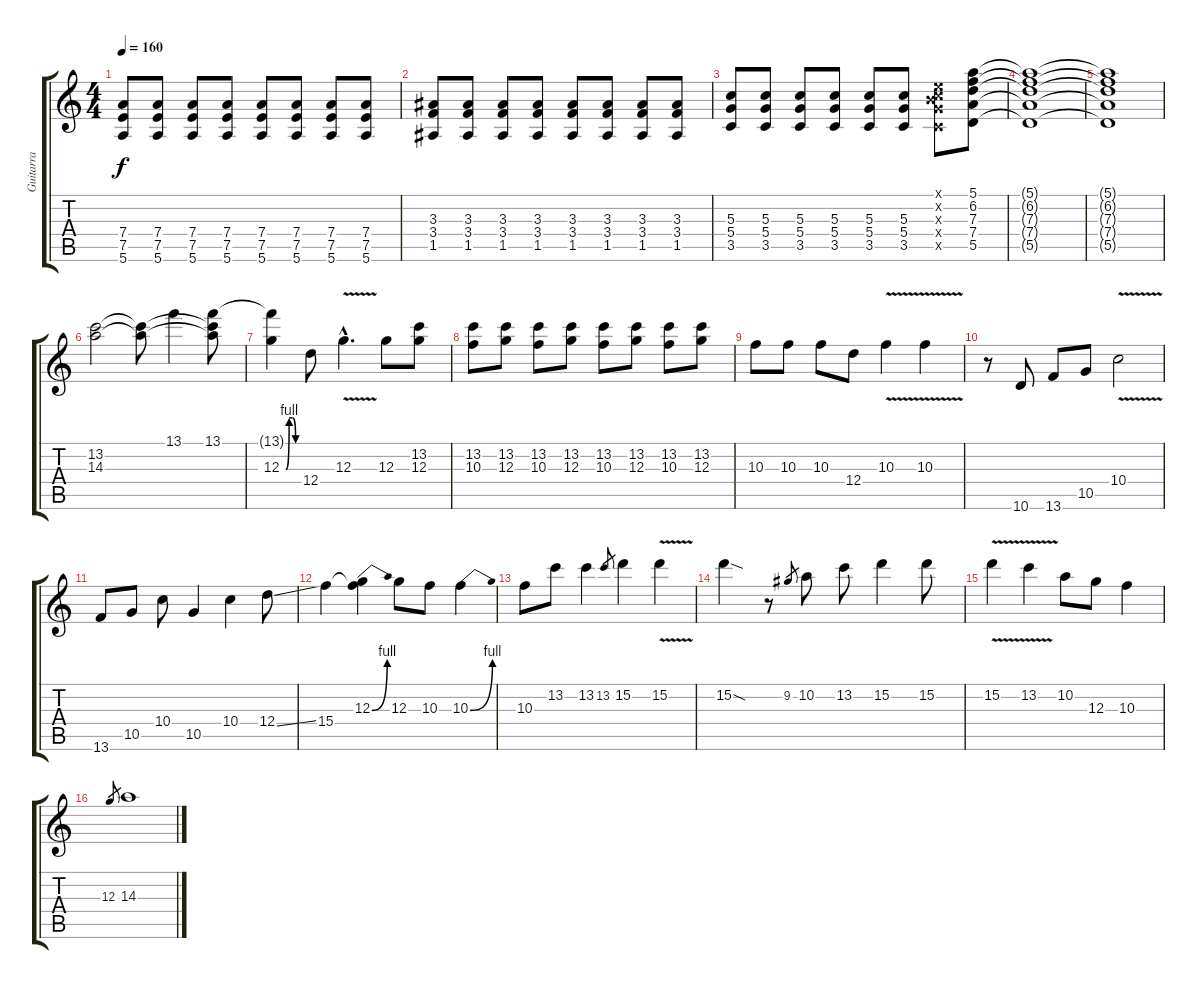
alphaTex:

\track ("Guitarra" "Guitarra") {instrument distortionguitar}
\staff {score tabs}
\tuning (E4 B3 G3 D3 A2 E2) {hide}
\ts (4 4)
\tempo 160
\clef g2
\ks c
(7.4{t} 7.5{t} 5.6{t}).8{dy f} (7.4 7.5 5.6).8 (7.4 7.5 5.6).8 (7.4 7.5 5.6).8 (7.4 7.5 5.6).8 (7.4 7.5 5.6).8 (7.4 7.5 5.6).8 (7.4 7.5 5.6).8 |
(3.3 3.4 1.5).8 (3.3 3.4 1.5).8 (3.3 3.4 1.5).8 (3.3 3.4 1.5).8 (3.3 3.4 1.5).8 (3.3 3.4 1.5).8 (3.3 3.4 1.5).8 (3.3 3.4 1.5).8 |
(5.3 5.4 3.5).8 (5.3 5.4 3.5).8 (5.3 5.4 3.5).8 (5.3 5.4 3.5).8 (5.3 5.4 3.5).8 (5.3 5.4 3.5).8 (0.1{x} 0.2{x} 5.3{x} 5.4{x} 3.5{x}).8 (5.1 6.2 7.3 7.4 5.5).8 |
(5.1{t} 6.2{t} 7.3{t} 7.4{t} 5.5{t}).1 |
(5.1{t} 6.2{t} 7.3{t} 7.4{t} 5.5{t}).1 |
(13.2 14.3).2{volume 16} (13.2{t} 14.3{t}).8 13.1.4 (13.1 13.2{t} 14.3{t}).8 |
(13.1{t} 12.3{be (custom 0 0 15 4 30 4 45 0 60 0)}).4 12.4.8 12.3{v hac}.4{d} 12.3.8 (13.2 12.3).8 |
(13.2 10.3).8 (13.2 12.3).8 (13.2 10.3).8 (13.2 12.3).8 (13.2 10.3).8 (13.2 12.3).8 (13.2 10.3).8 (13.2 12.3).8 |
10.3.8 10.3.8 10.3.8 12.4.8 10.3{v}.4 10.3{v}.4 |
r.8 10.6.8 13.6.8 10.5.8 10.4{v}.2 |
13.6.8 10.5.8 10.4.8 10.5.4 10.4.4 12.4{ss}.8 |
15.4.4 (12.3{be (bend 0 0 60 4)} 15.4{t}).4 12.3.8 10.3.8 10.3{be (bend 0 0 60 4)}.4 |
10.3.8 13.2.8 13.2.4 13.2.8{gr} 15.2.4 15.2{v}.4 |
15.2{sod}.4 r.8 9.2.8{gr} 10.2.8 13.2.8 15.2.4 15.2.8 |
15.2{v}.4 13.2{v}.4 10.2.8 12.3.8 10.3.4 |
12.3.8{gr} 14.3.1
